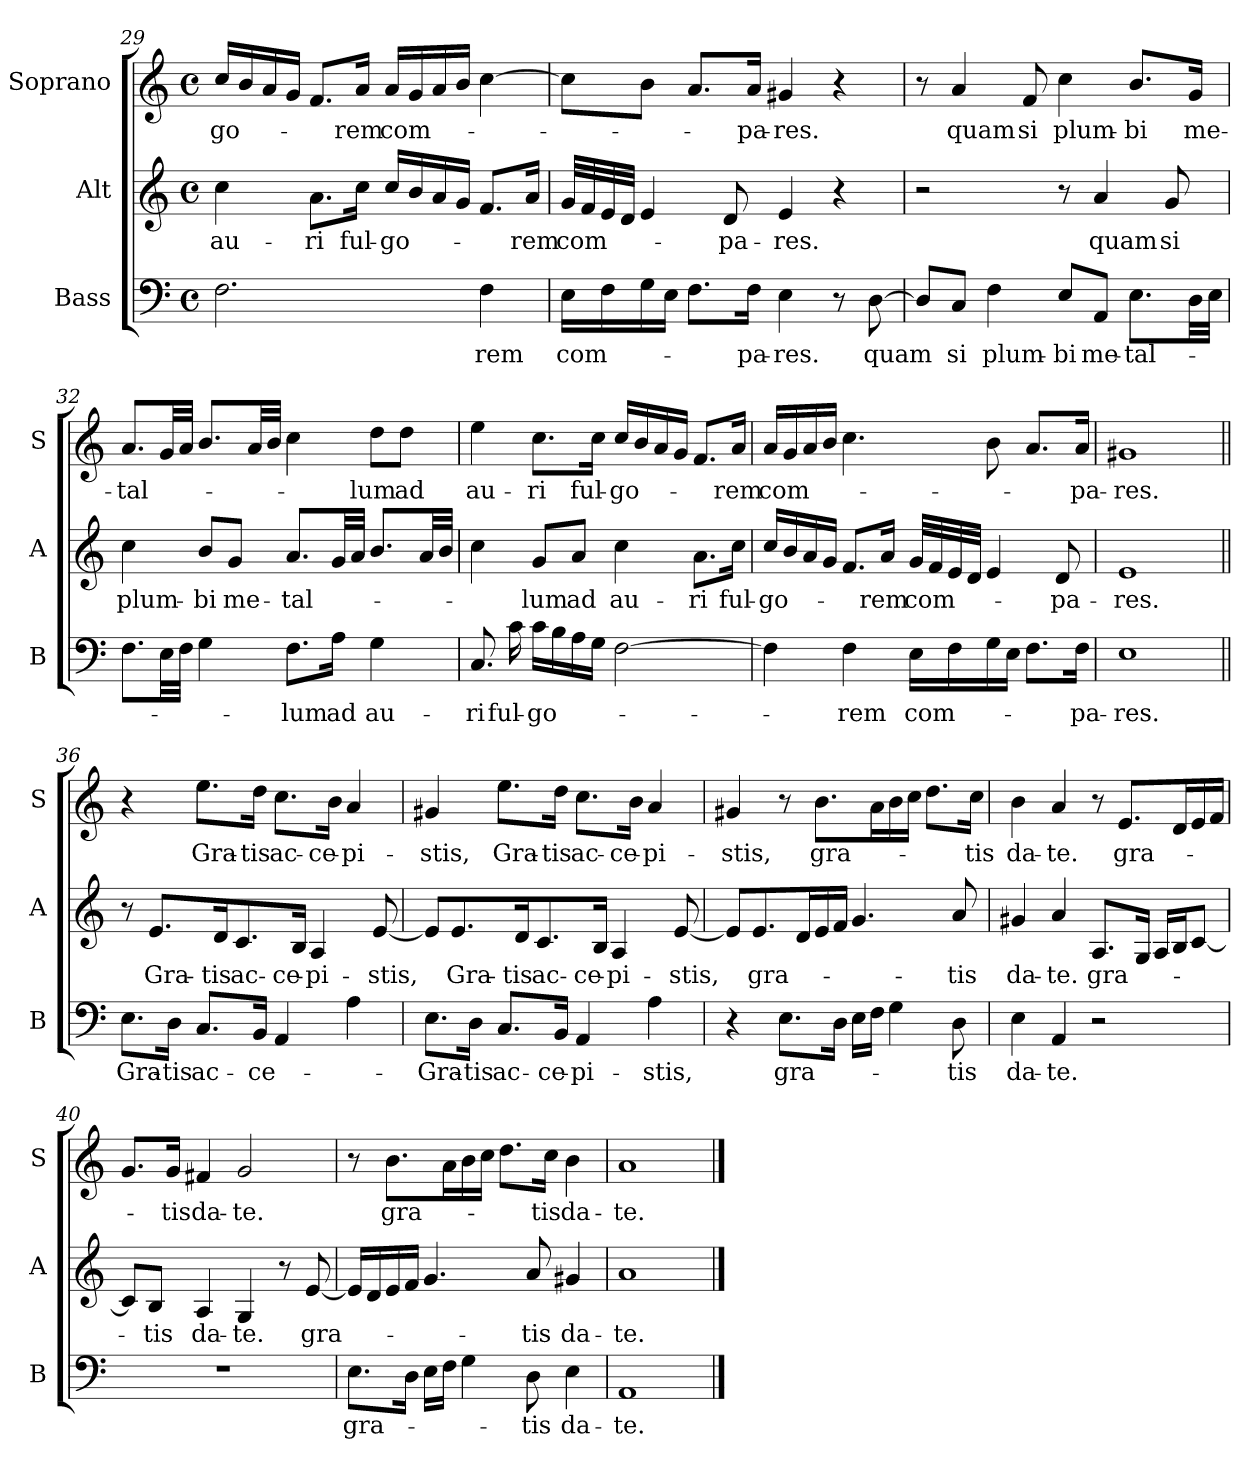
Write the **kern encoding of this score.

**kern	**text	**kern	**text	**kern	**text
*part3	*part3	*part2	*part2	*part1	*part1
*staff3	*staff3	*staff2	*staff2	*staff1	*staff1
*I"Bass	*	*I"Alt	*	*I"Soprano	*
*I'B	*	*I'A	*	*I'S	*
!!LO:LB:g=z
*clefF4	*	*clefG2	*	*clefG2	*
*k[]	*	*k[]	*	*k[]	*
*C:	*	*C:	*	*C:	*
*M4/4	*	*M4/4	*	*M4/4	*
*met(c)	*	*met(c)	*	*met(c)	*
=29	=29	=29	=29	=29	=29
!	!	!	!LO:LY:b	!	!LO:LY:b
2.F\	.	4cc\	au-	16cc/LL	-go-
.	.	.	.	16b/	.
.	.	.	.	16a/	.
.	.	.	.	16g/JJ	.
!	!	!	!LO:LY:b	!	!
.	.	8.a\L	-ri	8.f/L	.
!	!	!	!LO:LY:b	!	!LO:LY:b
.	.	16cc\Jk	ful-	16a/Jk	-rem
!	!	!	!LO:LY:b	!	!LO:LY:b
.	.	16cc/LL	-go-	16a/LL	com-
.	.	16b/	.	16g/	.
.	.	16a/	.	16a/	.
.	.	16g/JJ	.	16b/JJ	.
!	!LO:LY:b	!	!	!	!
4F\	-rem	8.f/L	.	[4cc\	.
!	!	!	!LO:LY:b	!	!
.	.	16a/Jk	-rem	.	.
=30	=30	=30	=30	=30	=30
!	!LO:LY:b	!	!LO:LY:b	!	!
16E\LL	com-	32g/LLL	com-	8cc\L]	.
.	.	32f/	.	.	.
16F\	.	32e/	.	.	.
.	.	32d/JJJ	.	.	.
16G\	.	4e/	.	8b\J	.
16E\JJ	.	.	.	.	.
8.F\L	.	.	.	8.a/L	.
!	!	!	!LO:LY:b	!	!
.	.	8d/	-pa-	.	.
!	!LO:LY:b	!	!	!	!LO:LY:b
16F\Jk	-pa-	.	.	16a/Jk	-pa-
!	!LO:LY:b	!	!LO:LY:b	!	!LO:LY:b
4E\	-res.	4e/	-res.	4g#X/	-res.
8r	.	4r	.	4r	.
!	!LO:LY:b	!	!	!	!
[8D\	quam	.	.	.	.
=31	=31	=31	=31	=31	=31
8D/L]	.	2r	.	8r	.
!	!LO:LY:b	!	!	!	!LO:LY:b
8C/J	si	.	.	4a/	quam
!	!LO:LY:b	!	!	!	!
4F\	plum-	.	.	.	.
!	!	!	!	!	!LO:LY:b
.	.	.	.	8f/	si
!	!LO:LY:b	!	!	!	!LO:LY:b
8E/L	-bi	8r	.	4cc\	plum-
!	!LO:LY:b	!	!LO:LY:b	!	!
8AA/J	me-	4a/	quam	.	.
!	!LO:LY:b	!	!	!	!LO:LY:b
8.E\L	-tal-	.	.	8.b/L	-bi
!	!	!	!LO:LY:b	!	!
.	.	8g/	si	.	.
!	!	!	!	!	!LO:LY:b
32D\LL	.	.	.	16g/Jk	me-
32E\JJJ	.	.	.	.	.
!!LO:PB:g=z
=32	=32	=32	=32	=32	=32
!	!	!	!LO:LY:b	!	!LO:LY:b
8.F\L	.	4cc\	plum-	8.a/L	-tal-
32E\LL	.	.	.	32g/LL	.
32F\JJJ	.	.	.	32a/JJJ	.
!	!	!	!LO:LY:b	!	!
4G\	.	8b/L	-bi	8.b/L	.
!	!	!	!LO:LY:b	!	!
.	.	8g/J	me-	.	.
.	.	.	.	32a/LL	.
.	.	.	.	32b/JJJ	.
!	!LO:LY:b	!	!LO:LY:b	!	!
8.F\L	-lum	8.a/L	-tal-	4cc\	.
!	!LO:LY:b	!	!	!	!
16A\Jk	ad	32g/LL	.	.	.
.	.	32a/JJJ	.	.	.
!	!LO:LY:b	!	!	!	!LO:LY:b
4G\	au-	8.b/L	.	8dd\L	-lum
!	!	!	!	!	!LO:LY:b
.	.	.	.	8dd\J	ad
.	.	32a/LL	.	.	.
.	.	32b/JJJ	.	.	.
=33	=33	=33	=33	=33	=33
!	!LO:LY:b	!	!	!	!LO:LY:b
8.C/	-ri	4cc\	.	4ee\	au-
!	!LO:LY:b	!	!	!	!
16c\	ful-	.	.	.	.
!	!LO:LY:b	!	!LO:LY:b	!	!LO:LY:b
16c\LL	-go-	8g/L	-lum	8.cc\L	-ri
16B\	.	.	.	.	.
!	!	!	!LO:LY:b	!	!
16A\	.	8a/J	ad	.	.
!	!	!	!	!	!LO:LY:b
16G\JJ	.	.	.	16cc\Jk	ful-
!	!	!	!LO:LY:b	!	!LO:LY:b
[2F\	.	4cc\	au-	16cc/LL	-go-
.	.	.	.	16b/	.
.	.	.	.	16a/	.
.	.	.	.	16g/JJ	.
!	!	!	!LO:LY:b	!	!
.	.	8.a\L	-ri	8.f/L	.
!	!	!	!LO:LY:b	!	!LO:LY:b
.	.	16cc\Jk	ful-	16a/Jk	-rem
=34	=34	=34	=34	=34	=34
!	!	!	!LO:LY:b	!	!LO:LY:b
4F\]	.	16cc/LL	-go-	16a/LL	com-
.	.	16b/	.	16g/	.
.	.	16a/	.	16a/	.
.	.	16g/JJ	.	16b/JJ	.
!	!LO:LY:b	!	!	!	!
4F\	-rem	8.f/L	.	4.cc\	.
!	!	!	!LO:LY:b	!	!
.	.	16a/Jk	-rem	.	.
!	!LO:LY:b	!	!LO:LY:b	!	!
16E\LL	com-	32g/LLL	com-	.	.
.	.	32f/	.	.	.
16F\	.	32e/	.	.	.
.	.	32d/JJJ	.	.	.
16G\	.	4e/	.	8b\	.
16E\JJ	.	.	.	.	.
8.F\L	.	.	.	8.a/L	.
!	!	!	!LO:LY:b	!	!
.	.	8d/	-pa-	.	.
!	!LO:LY:b	!	!	!	!LO:LY:b
16F\Jk	-pa-	.	.	16a/Jk	-pa-
!!LO:LB:g=z
=35	=35	=35	=35	=35	=35
!	!LO:LY:b	!	!LO:LY:b	!	!LO:LY:b
1E	-res.	1e	-res.	1g#X	-res.
=36||	=36||	=36||	=36||	=36||	=36||
!	!LO:LY:b	!	!	!	!
8.E\L	Gra-	8r	.	4r	.
!	!	!	!LO:LY:b	!	!
.	.	8.e/L	Gra-	.	.
!	!LO:LY:b	!	!	!	!
16D\Jk	-tis	.	.	.	.
!	!LO:LY:b	!	!	!	!LO:LY:b
8.C/L	ac-	.	.	8.ee\L	Gra-
!	!	!	!LO:LY:b	!	!
.	.	16d/k	-tis	.	.
!	!	!	!LO:LY:b	!	!
.	.	8.c/	ac-	.	.
!	!LO:LY:b	!	!	!	!LO:LY:b
16BB/Jk	-ce-	.	.	16dd\Jk	-tis
!	!	!	!	!	!LO:LY:b
4AA/	.	.	.	8.cc\L	ac-
!	!	!	!LO:LY:b	!	!
.	.	16B/Jk	-ce-	.	.
!	!	!	!LO:LY:b	!	!
.	.	4A/	-pi-	.	.
!	!	!	!	!	!LO:LY:b
.	.	.	.	16b\Jk	-ce-
!	!	!	!	!	!LO:LY:b
4A\	.	.	.	4a/	-pi-
!	!	!	!LO:LY:b	!	!
.	.	[8e/	-stis,	.	.
=37	=37	=37	=37	=37	=37
!	!LO:LY:b	!	!	!	!LO:LY:b
8.E\L	-Gra-	8e/L]	.	4g#X/	-stis,
!	!	!	!LO:LY:b	!	!
.	.	8.e/	Gra-	.	.
!	!LO:LY:b	!	!	!	!
16D\Jk	-tis	.	.	.	.
!	!LO:LY:b	!	!	!	!LO:LY:b
8.C/L	ac-	.	.	8.ee\L	Gra-
!	!	!	!LO:LY:b	!	!
.	.	16d/k	-tis	.	.
!	!	!	!LO:LY:b	!	!
.	.	8.c/	ac-	.	.
!	!LO:LY:b	!	!	!	!LO:LY:b
16BB/Jk	-ce-	.	.	16dd\Jk	-tis
!	!LO:LY:b	!	!	!	!LO:LY:b
4AA/	-pi-	.	.	8.cc\L	ac-
!	!	!	!LO:LY:b	!	!
.	.	16B/Jk	-ce-	.	.
!	!	!	!LO:LY:b	!	!
.	.	4A/	-pi-	.	.
!	!	!	!	!	!LO:LY:b
.	.	.	.	16b\Jk	-ce-
!	!LO:LY:b	!	!	!	!LO:LY:b
4A\	-stis,	.	.	4a/	-pi-
!	!	!	!LO:LY:b	!	!
.	.	[8e/	-stis,	.	.
=38	=38	=38	=38	=38	=38
!	!	!	!	!	!LO:LY:b
4r	.	8e/L]	.	4g#X/	-stis,
!	!	!	!LO:LY:b	!	!
.	.	8.e/	gra-	.	.
!	!LO:LY:b	!	!	!	!
8.E\L	gra-	.	.	8r	.
.	.	16d/L	.	.	.
!	!	!	!	!	!LO:LY:b
.	.	16e/	.	8.b\L	gra-
16D\Jk	.	16f/JJ	.	.	.
16E\LL	.	4.g/	.	.	.
16F\JJ	.	.	.	16a\L	.
4G\	.	.	.	16b\	.
.	.	.	.	16cc\JJ	.
.	.	.	.	8.dd\L	.
!	!LO:LY:b	!	!LO:LY:b	!	!
8D\	-tis	8a/	-tis	.	.
!	!	!	!	!	!LO:LY:b
.	.	.	.	16cc\Jk	-tis
!!LO:LB:g=z
=39	=39	=39	=39	=39	=39
!	!LO:LY:b	!	!LO:LY:b	!	!LO:LY:b
4E\	da-	4g#X/	da-	4b\	da-
!	!LO:LY:b	!	!LO:LY:b	!	!LO:LY:b
4AA/	-te.	4a/	-te.	4a/	-te.
!	!	!	!LO:LY:b	!	!
2r	.	8.A/L	gra-	8r	.
!	!	!	!	!	!LO:LY:b
.	.	.	.	8.e/L	gra-
.	.	16G/Jk	.	.	.
.	.	16A/LL	.	.	.
.	.	16B/J	.	16d/L	.
.	.	[8c/J	.	16e/	.
.	.	.	.	16f/JJ	.
=40	=40	=40	=40	=40	=40
1r	.	8c/L]	.	8.g/L	.
!	!	!	!LO:LY:b	!	!
.	.	8B/J	-tis	.	.
!	!	!	!	!	!LO:LY:b
.	.	.	.	16g/Jk	-tis
!	!	!	!LO:LY:b	!	!LO:LY:b
.	.	4A/	da-	4f#X/	da-
!	!	!	!LO:LY:b	!	!LO:LY:b
.	.	4G/	-te.	2g/	-te.
.	.	8r	.	.	.
!	!	!	!LO:LY:b	!	!
.	.	[8e/	gra-	.	.
=41	=41	=41	=41	=41	=41
!	!LO:LY:b	!	!	!	!
8.E\L	gra-	16e/LL]	.	8r	.
.	.	16d/	.	.	.
!	!	!	!	!	!LO:LY:b
.	.	16e/	.	8.b\L	gra-
16D\Jk	.	16f/JJ	.	.	.
16E\LL	.	4.g/	.	.	.
16F\JJ	.	.	.	16a\L	.
4G\	.	.	.	16b\	.
.	.	.	.	16cc\JJ	.
.	.	.	.	8.dd\L	.
!	!LO:LY:b	!	!LO:LY:b	!	!
8D\	-tis	8a/	-tis	.	.
!	!	!	!	!	!LO:LY:b
.	.	.	.	16cc\Jk	-tis
!	!LO:LY:b	!	!LO:LY:b	!	!LO:LY:b
4E\	da-	4g#X/	da-	4b\	da-
=42	=42	=42	=42	=42	=42
!	!LO:LY:b	!	!LO:LY:b	!	!LO:LY:b
1AA	-te.	1a	-te.	1a	-te.
==	==	==	==	==	==
*-	*-	*-	*-	*-	*-
